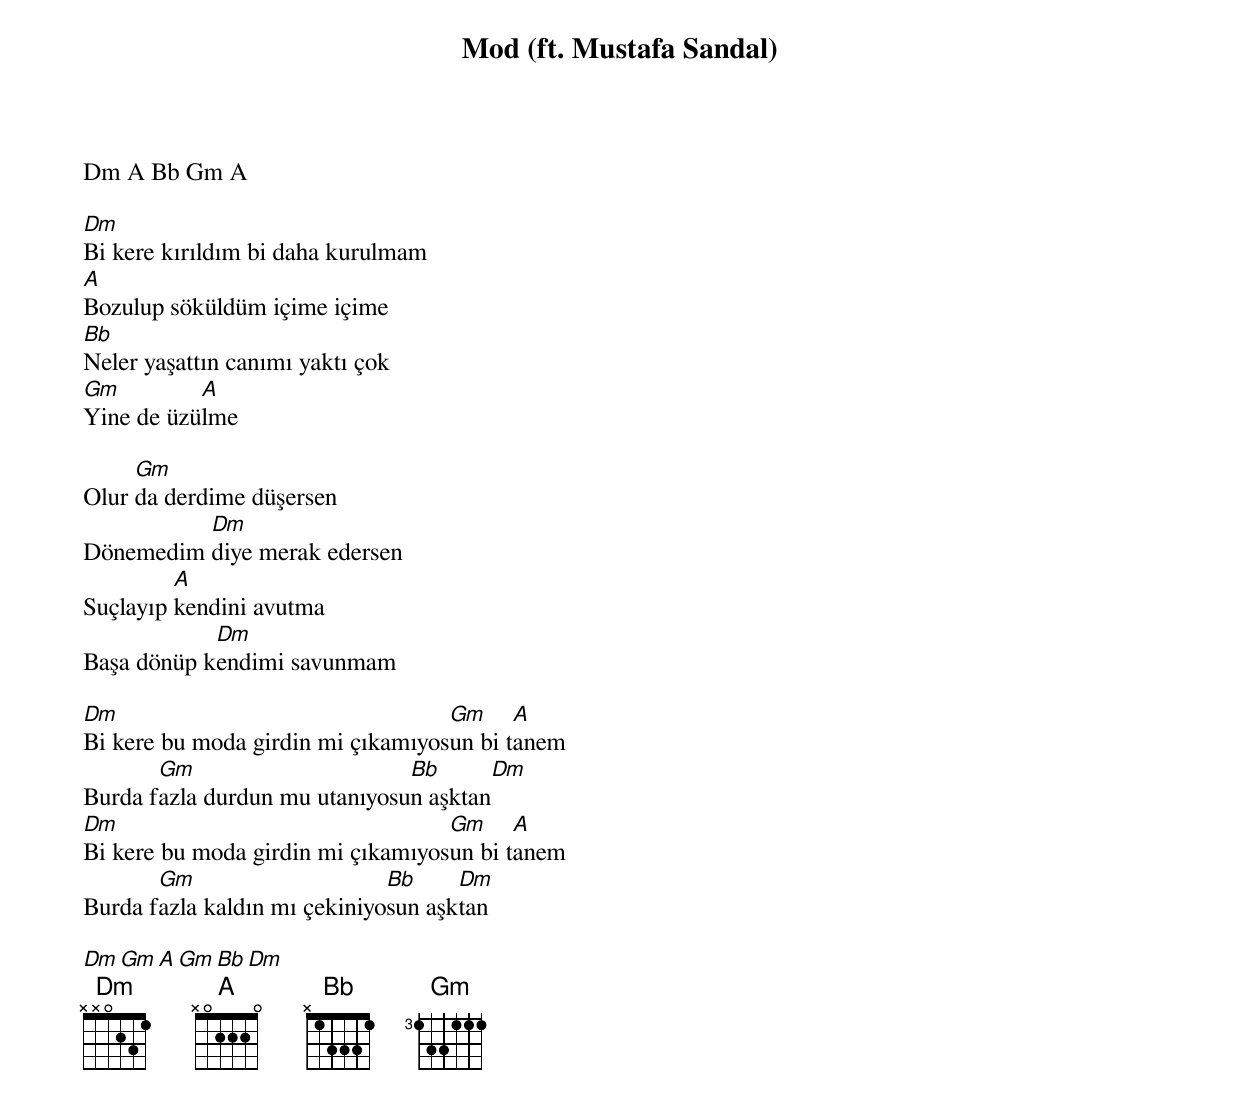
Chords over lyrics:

{title: Mod (ft. Mustafa Sandal)}
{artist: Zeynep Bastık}

Dm A Bb Gm A

Dm
Bi kere kırıldım bi daha kurulmam
A
Bozulup söküldüm içime içime
Bb
Neler yaşattın canımı yaktı çok
Gm         A
Yine de üzülme

     Gm
Olur da derdime düşersen
          Dm
Dönemedim diye merak edersen
         A
Suçlayıp kendini avutma
            Dm
Başa dönüp kendimi savunmam

Dm                                 Gm     A
Bi kere bu moda girdin mi çıkamıyosun bi tanem
       Gm                      Bb      Dm
Burda fazla durdun mu utanıyosun aşktan
Dm                                 Gm     A
Bi kere bu moda girdin mi çıkamıyosun bi tanem
       Gm                     Bb     Dm
Burda fazla kaldın mı çekiniyosun aşktan

Dm Gm A Gm Bb Dm
